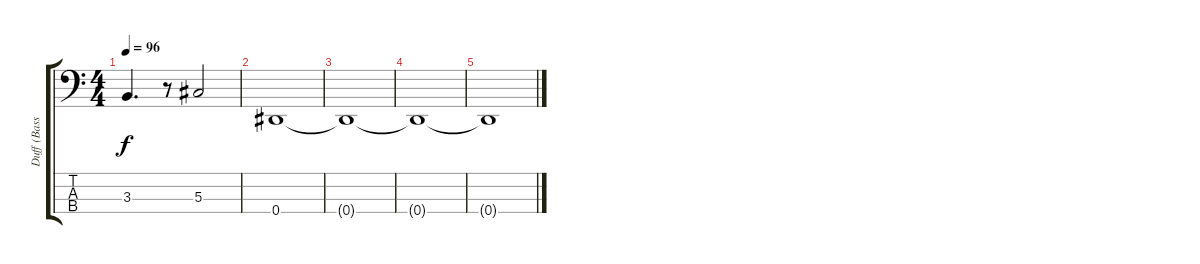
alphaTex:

\track ("Duff (Bass)" "Duff (Bass") {instrument electricbasspick}
\staff {score tabs}
\tuning (Gb2 Db2 Ab1 Eb1) {hide}
\ts (4 4)
\tempo 96
\clef f4
\ks c
3.3.4{d dy f} r.8 5.3.2 |
0.4.1 |
0.4{t}.1 |
0.4{t}.1 |
0.4{t}.1
